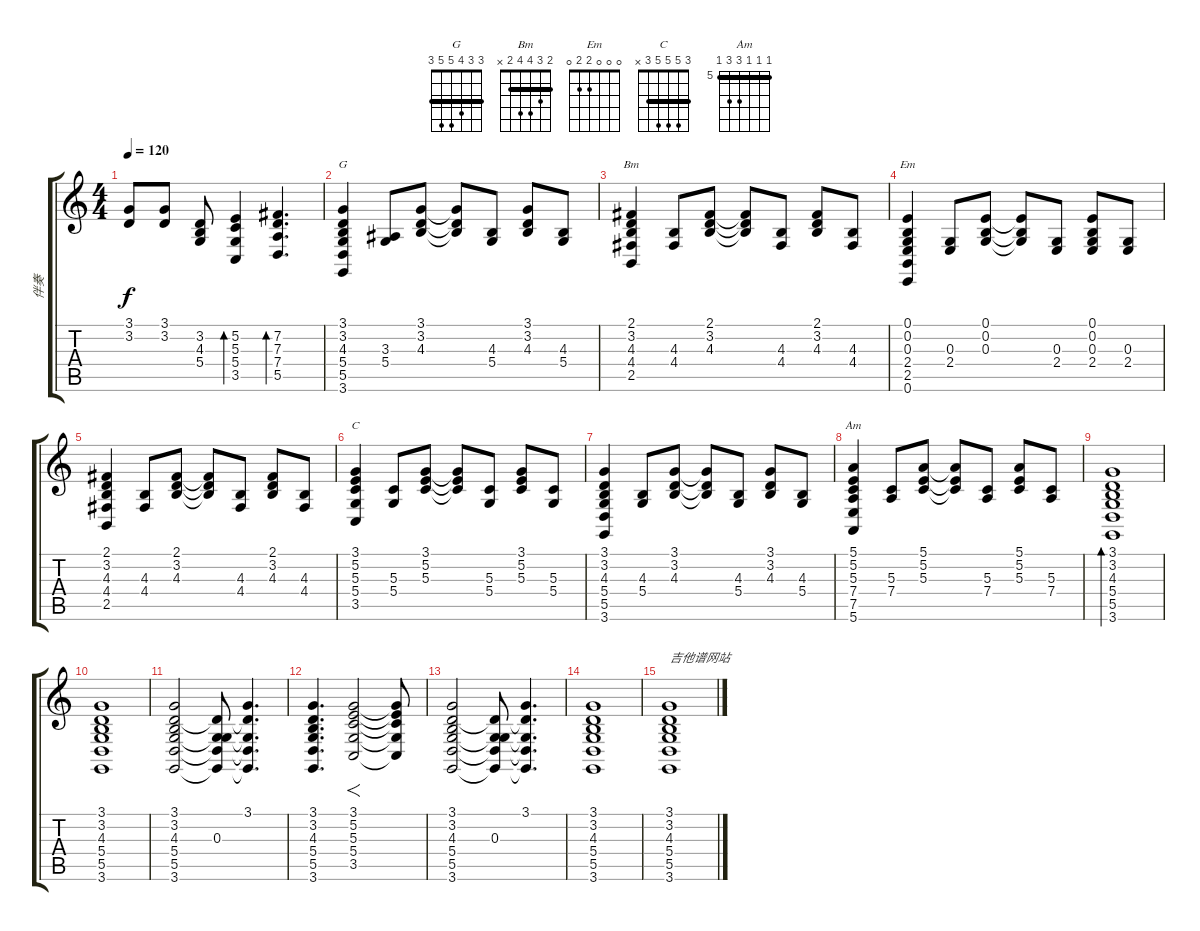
\track ("伴奏" "伴奏") {instrument electricpiano1}
\staff {score tabs}
\tuning (E4 B3 G3 D3 A2 E2) {hide}
\chord ("G" 3 3 4 5 5 3) {barre 3}
\chord ("Bm" 2 3 4 4 2 x) {barre 2}
\chord ("Em" 0 0 0 2 2 0)
\chord ("C" 3 5 5 5 3 x) {barre 3}
\chord ("Am" 5 5 5 7 7 5) {firstfret 5 barre 5}
\ts (4 4)
\tempo 120
\clef g2
\ks c
(3.1 3.2).8{dy f} (3.1 3.2).8 (3.2 4.3 5.4).8 (5.2 5.3 5.4 3.5).4{bd 30} (7.2 7.3 7.4 5.5).4{d bd 30} |
(3.1 3.2 4.3 5.4 5.5 3.6).4{ch "G"} (3.3 5.4).8 (3.1 3.2 4.3).8 (3.1{t} 3.2{t} 4.3{t}).8 (4.3 5.4).8 (3.1 3.2 4.3).8 (4.3 5.4).8 |
(2.1 3.2 4.3 4.4 2.5).4{ch "Bm"} (4.3 4.4).8 (2.1 3.2 4.3).8 (2.1{t} 3.2{t} 4.3{t}).8 (4.3 4.4).8 (2.1 3.2 4.3).8 (4.3 4.4).8 |
(0.1 0.2 0.3 2.4 2.5 0.6).4{ch "Em"} (0.3 2.4).8 (0.1 0.2 0.3).8 (0.1{t} 0.2{t} 0.3{t}).8 (0.3 2.4).8 (0.1 0.2 0.3 2.4).8 (0.3 2.4).8 |
(2.1 3.2 4.3 4.4 2.5).4 (4.3 4.4).8 (2.1 3.2 4.3).8 (2.1{t} 3.2{t} 4.3{t}).8 (4.3 4.4).8 (2.1 3.2 4.3).8 (4.3 4.4).8 |
(3.1 5.2 5.3 5.4 3.5).4{ch "C"} (5.3 5.4).8 (3.1 5.2 5.3).8 (3.1{t} 5.2{t} 5.3{t}).8 (5.3 5.4).8 (3.1 5.2 5.3).8 (5.3 5.4).8 |
(3.1 3.2 4.3 5.4 5.5 3.6).4 (4.3 5.4).8 (3.1 3.2 4.3).8 (3.1{t} 3.2{t} 4.3{t}).8 (4.3 5.4).8 (3.1 3.2 4.3).8 (4.3 5.4).8 |
(5.1 5.2 5.3 7.4 7.5 5.6).4{ch "Am"} (5.3 7.4).8 (5.1 5.2 5.3).8 (5.1{t} 5.2{t} 5.3{t}).8 (5.3 7.4).8 (5.1 5.2 5.3).8 (5.3 7.4).8 |
(3.1 3.2 4.3 5.4 5.5 3.6).1{bd 480} |
(3.1 3.2 4.3 5.4 5.5 3.6).1{volume 13} |
(3.1 3.2 4.3 5.4 5.5 3.6).2{volume 13} (3.2{t} 0.3 5.4{t} 5.5{t} 3.6{t}).8 (3.1 3.2{t} 5.4{t} 5.5{t} 3.6{t}).4{d} |
(3.1 3.2 4.3 5.4 5.5 3.6).4{d volume 13} (3.1 5.2 5.3 5.4 3.5).2{f volume 10 instrument churchorgan} (3.1{t} 5.2{t} 5.3{t} 5.4{t} 3.5{t}).8 |
(3.1 3.2 4.3 5.4 5.5 3.6).2{volume 13 instrument electricpiano1} (3.2{t} 0.3 5.4{t} 5.5{t} 3.6{t}).8 (3.1 3.2{t} 5.4{t} 5.5{t} 3.6{t}).4{d} |
(3.1 3.2 4.3 5.4 5.5 3.6).1{volume 13} |
(3.1 3.2 4.3 5.4 5.5 3.6).1{txt "吉他谱网站"}
